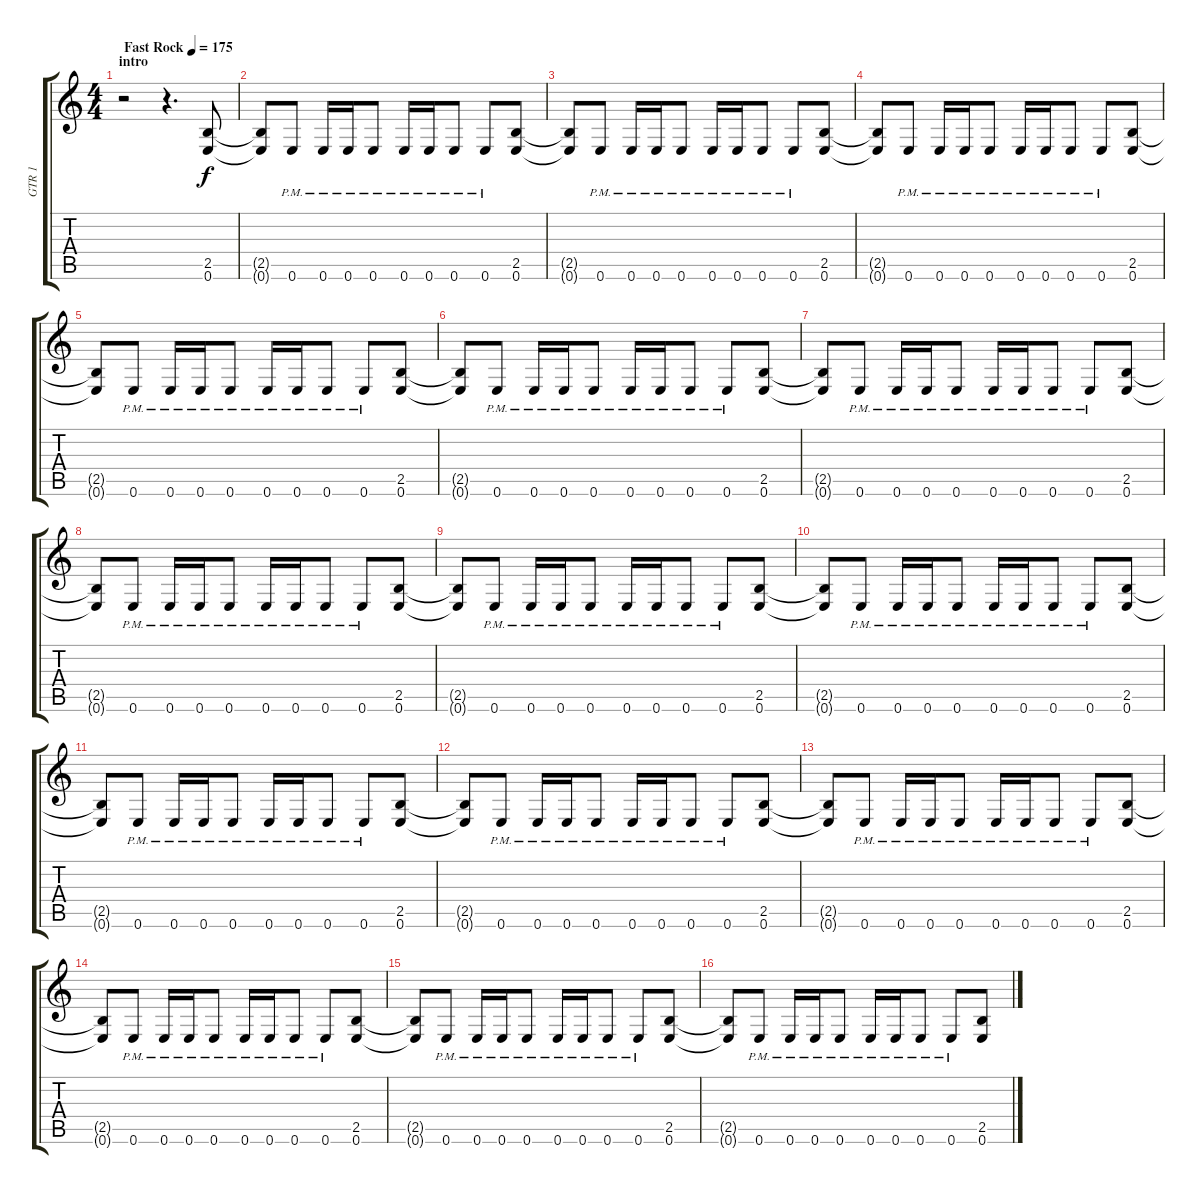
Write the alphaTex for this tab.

\track ("GTR 1" "GTR 1") {instrument distortionguitar}
\staff {score tabs}
\tuning (E4 B3 G3 D3 A2 E2) {hide}
\ts (4 4)
\section ("" "intro")
\tempo (175 "Fast Rock")
\clef g2
\ks c
r.2{dy f instrument distortionguitar} r.4{d} (2.5 0.6).8 |
(2.5{t} 0.6{t}).8 0.6{pm}.8 0.6{pm}.16 0.6{pm}.16 0.6{pm}.8 0.6{pm}.16 0.6{pm}.16 0.6{pm}.8 0.6{pm}.8 (2.5 0.6).8 |
(2.5{t} 0.6{t}).8 0.6{pm}.8 0.6{pm}.16 0.6{pm}.16 0.6{pm}.8 0.6{pm}.16 0.6{pm}.16 0.6{pm}.8 0.6{pm}.8 (2.5 0.6).8 |
(2.5{t} 0.6{t}).8 0.6{pm}.8 0.6{pm}.16 0.6{pm}.16 0.6{pm}.8 0.6{pm}.16 0.6{pm}.16 0.6{pm}.8 0.6{pm}.8 (2.5 0.6).8 |
(2.5{t} 0.6{t}).8 0.6{pm}.8 0.6{pm}.16 0.6{pm}.16 0.6{pm}.8 0.6{pm}.16 0.6{pm}.16 0.6{pm}.8 0.6{pm}.8 (2.5 0.6).8 |
(2.5{t} 0.6{t}).8 0.6{pm}.8 0.6{pm}.16 0.6{pm}.16 0.6{pm}.8 0.6{pm}.16 0.6{pm}.16 0.6{pm}.8 0.6{pm}.8 (2.5 0.6).8 |
(2.5{t} 0.6{t}).8 0.6{pm}.8 0.6{pm}.16 0.6{pm}.16 0.6{pm}.8 0.6{pm}.16 0.6{pm}.16 0.6{pm}.8 0.6{pm}.8 (2.5 0.6).8 |
(2.5{t} 0.6{t}).8 0.6{pm}.8 0.6{pm}.16 0.6{pm}.16 0.6{pm}.8 0.6{pm}.16 0.6{pm}.16 0.6{pm}.8 0.6{pm}.8 (2.5 0.6).8 |
(2.5{t} 0.6{t}).8 0.6{pm}.8 0.6{pm}.16 0.6{pm}.16 0.6{pm}.8 0.6{pm}.16 0.6{pm}.16 0.6{pm}.8 0.6{pm}.8 (2.5 0.6).8 |
(2.5{t} 0.6{t}).8 0.6{pm}.8 0.6{pm}.16 0.6{pm}.16 0.6{pm}.8 0.6{pm}.16 0.6{pm}.16 0.6{pm}.8 0.6{pm}.8 (2.5 0.6).8 |
(2.5{t} 0.6{t}).8 0.6{pm}.8 0.6{pm}.16 0.6{pm}.16 0.6{pm}.8 0.6{pm}.16 0.6{pm}.16 0.6{pm}.8 0.6{pm}.8 (2.5 0.6).8 |
(2.5{t} 0.6{t}).8 0.6{pm}.8 0.6{pm}.16 0.6{pm}.16 0.6{pm}.8 0.6{pm}.16 0.6{pm}.16 0.6{pm}.8 0.6{pm}.8 (2.5 0.6).8 |
(2.5{t} 0.6{t}).8 0.6{pm}.8 0.6{pm}.16 0.6{pm}.16 0.6{pm}.8 0.6{pm}.16 0.6{pm}.16 0.6{pm}.8 0.6{pm}.8 (2.5 0.6).8 |
(2.5{t} 0.6{t}).8 0.6{pm}.8 0.6{pm}.16 0.6{pm}.16 0.6{pm}.8 0.6{pm}.16 0.6{pm}.16 0.6{pm}.8 0.6{pm}.8 (2.5 0.6).8 |
(2.5{t} 0.6{t}).8 0.6{pm}.8 0.6{pm}.16 0.6{pm}.16 0.6{pm}.8 0.6{pm}.16 0.6{pm}.16 0.6{pm}.8 0.6{pm}.8 (2.5 0.6).8 |
(2.5{t} 0.6{t}).8 0.6{pm}.8 0.6{pm}.16 0.6{pm}.16 0.6{pm}.8 0.6{pm}.16 0.6{pm}.16 0.6{pm}.8 0.6{pm}.8 (2.5 0.6).8
